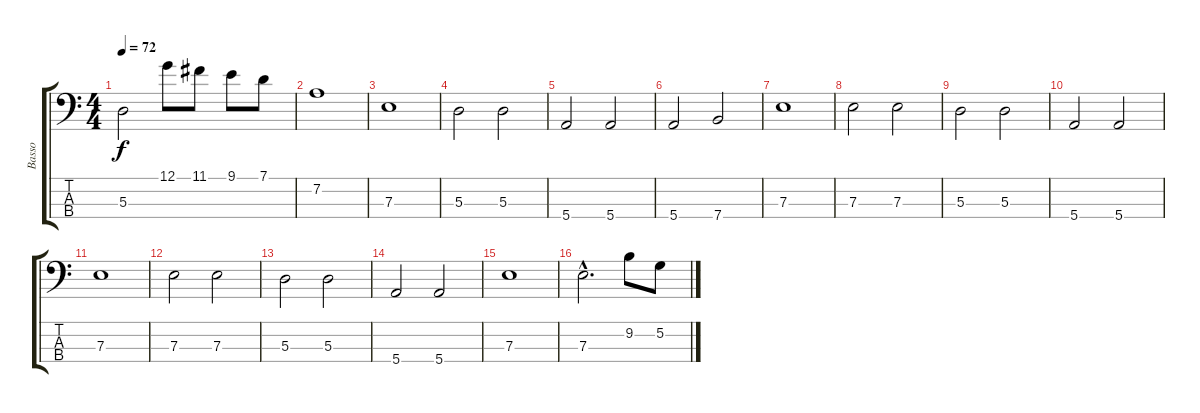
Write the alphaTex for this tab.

\track ("Basso" "Basso") {instrument electricbassfinger}
\staff {score tabs}
\tuning (G2 D2 A1 E1) {hide}
\ts (4 4)
\tempo 72
\clef f4
\ks c
5.3.2{dy f} 12.1.8 11.1.8 9.1.8 7.1.8 |
7.2.1 |
7.3.1 |
5.3.2 5.3.2 |
5.4.2 5.4.2 |
5.4.2 7.4.2 |
7.3.1 |
7.3.2 7.3.2 |
5.3.2 5.3.2 |
5.4.2 5.4.2 |
7.3.1 |
7.3.2 7.3.2 |
5.3.2 5.3.2 |
5.4.2 5.4.2 |
7.3.1 |
7.3{hac}.2{d} 9.2.8 5.2.8
